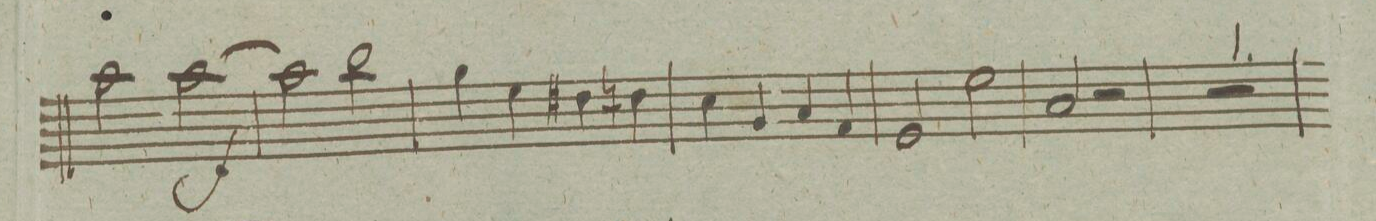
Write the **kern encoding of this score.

**kern	**dynam
*I"Fagotto Primo.	*
*clefF4	*
*k[fngncn]	*
*met(c|)	*
*M2/2	*
2c\	.
[2c\	.
.	f
=38	=38
2c\]	.
2d\	.
=39	=39
4B\	.
4G\	.
4F#X\	.
4Fn\	.
=40	=40
4E\	.
4BB/	.
4C/	.
4AA/	.
=41	=41
2GG/	.
2G\	.
=42	=42
2C/	.
2r	.
=43	=43
1r	.
=44	=44
*-	*-
